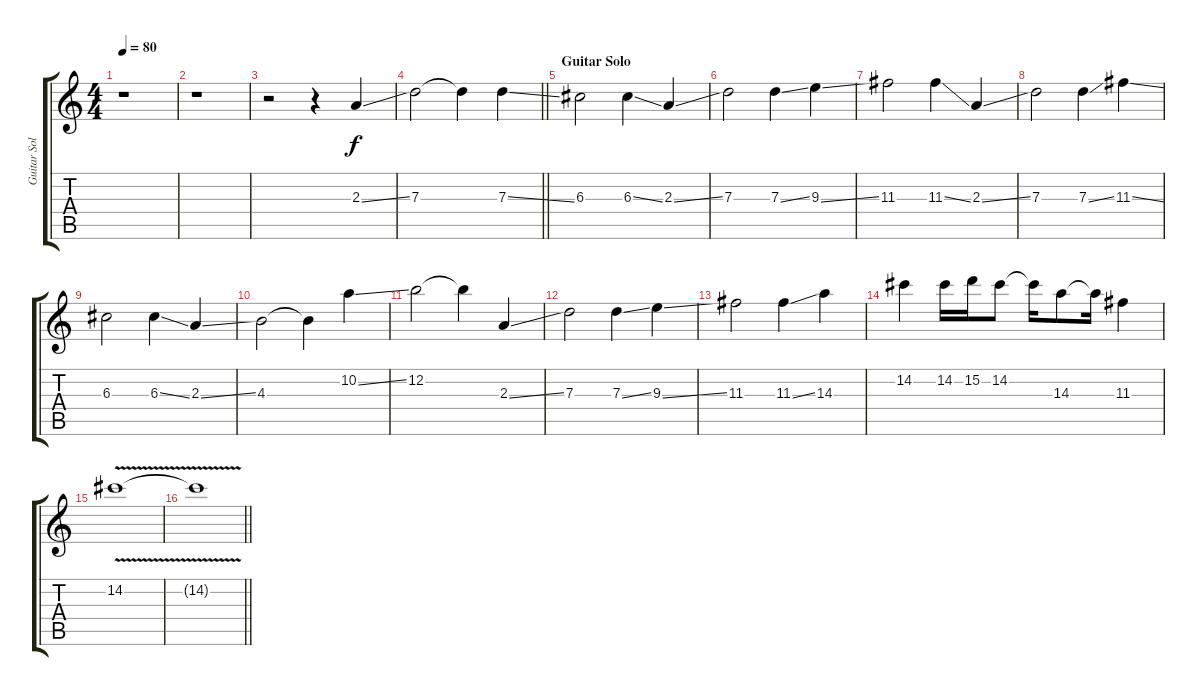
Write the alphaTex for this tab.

\track ("Guitar Solo" "Guitar Sol") {solo instrument overdrivenguitar}
\staff {score tabs}
\tuning (E4 B3 G3 D3 A2 E2) {hide}
\ts (4 4)
\tempo 80
\clef g2
\ks c
r.1{dy f} |
r.1 |
r.2 r.4 2.3{ss}.4 |
\barLineRight lightlight
7.3.2 7.3{t}.4 7.3{ss}.4 |
\section ("" "Guitar Solo")
6.3.2 6.3{ss}.4 2.3{ss}.4 |
7.3.2 7.3{ss}.4 9.3{ss}.4 |
11.3.2 11.3{ss}.4 2.3{ss}.4 |
7.3.2 7.3{ss}.4 11.3{ss}.4 |
6.3.2 6.3{ss}.4 2.3{ss}.4 |
4.3.2 4.3{t}.4 10.2{ss}.4 |
12.2.2 12.2{t}.4 2.3{ss}.4 |
7.3.2 7.3{ss}.4 9.3{ss}.4 |
11.3.2 11.3{ss}.4 14.3.4 |
14.2.4 14.2.16 15.2.16 14.2.8 14.2{t}.16 14.3.8 14.3{t}.16 11.3.4 |
14.2{v}.1 |
\barLineRight lightlight
14.2{t}.1{volume 0}
